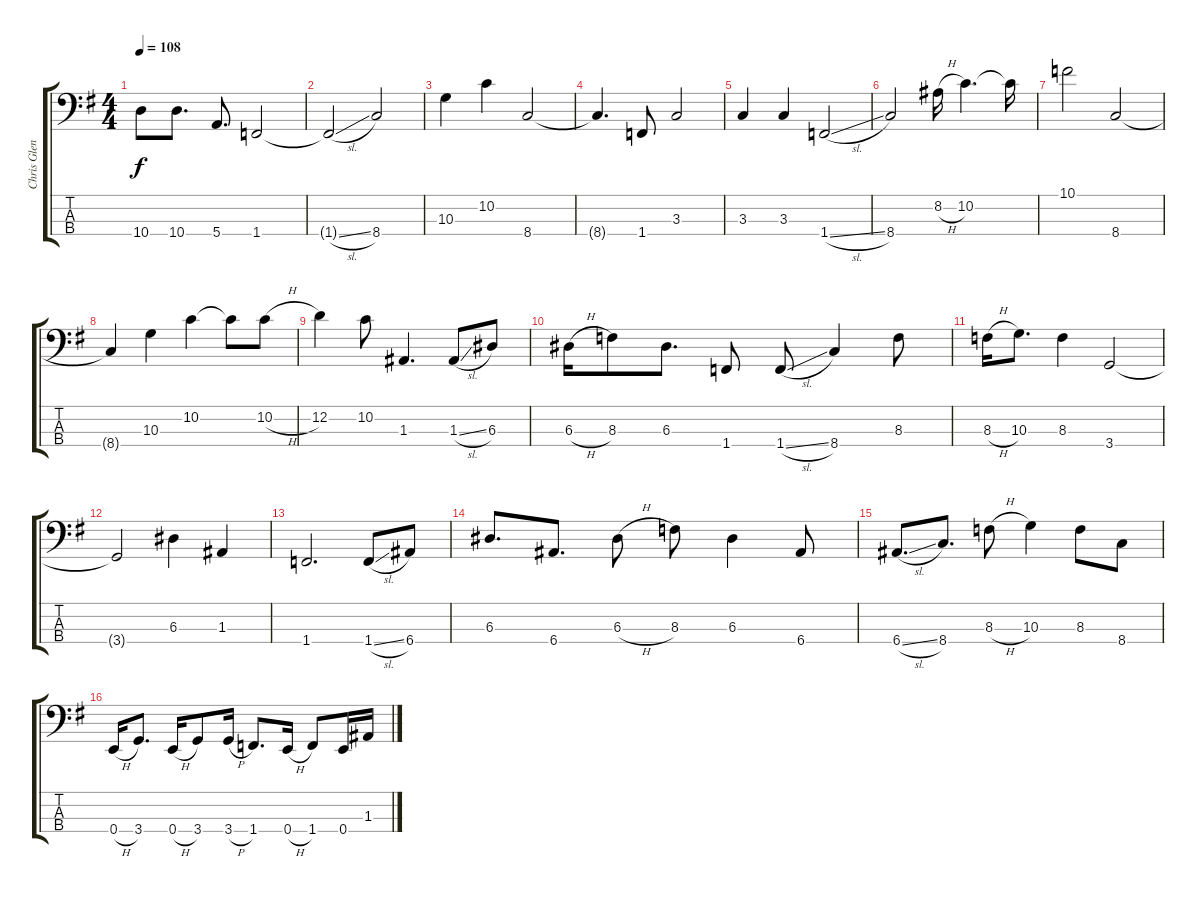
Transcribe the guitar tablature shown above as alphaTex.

\track ("Chris Glen Bass" "Chris Glen") {instrument electricbasspick}
\staff {score tabs}
\tuning (G2 D2 A1 E1) {hide}
\ts (4 4)
\tempo 108
\clef f4
\ks g
10.4{t}.8{dy f} 10.4.8{d} 5.4.8{d} 1.4.2 |
1.4{sl t}.2 8.4.2 |
10.3.4 10.2.4 8.4.2 |
8.4{t}.4{d} 1.4.8 3.3.2 |
3.3.4 3.3.4 1.4{sl}.2 |
8.4.2 8.2{h}.16 10.2.4{d} 10.2{t}.16 |
10.1.2 8.4.2 |
8.4{t}.4 10.3.4 10.2.4 10.2{t}.8 10.2{h}.8 |
12.2.4 10.2.8 1.3.4{d} 1.3{sl}.8 6.3.8 |
6.3{h}.16 8.3.8 6.3.8{d} 1.4.8 1.4{sl}.8 8.4.4 8.3.8 |
8.3{h}.16 10.3.8{d} 8.3.4 3.4.2 |
3.4{t}.2 6.3.4 1.3.4 |
1.4.2{d} 1.4{sl}.8 6.4.8 |
6.3.8{d} 6.4.8{d} 6.3{h}.8 8.3.8 6.3.4 6.4.8 |
6.4{sl}.8{d} 8.4.8{d} 8.3{h}.8 10.3.4 8.3.8 8.4.8 |
0.4{h}.16 3.4.8{d} 0.4{h}.16 3.4.8 3.4{h}.16 1.4.8{d} 0.4{h}.16 1.4.8 0.4.16 1.3{h}.16
